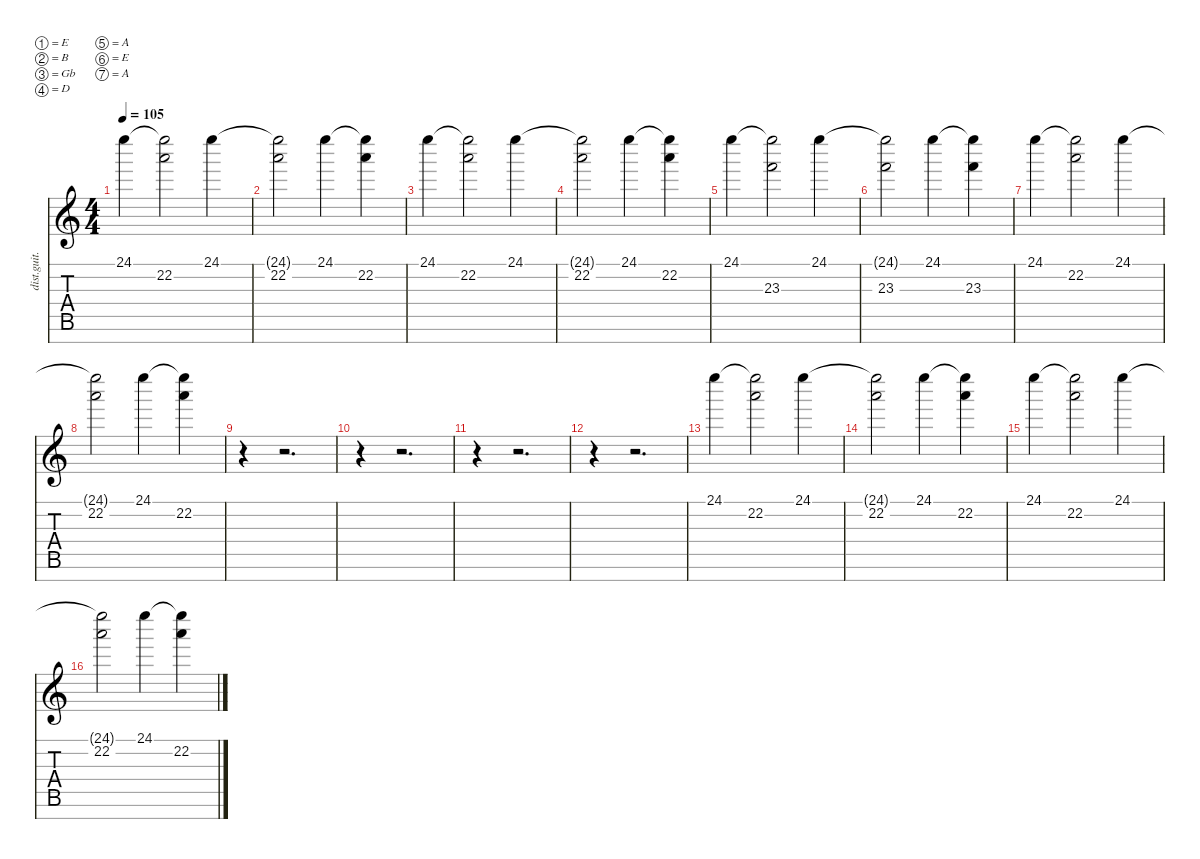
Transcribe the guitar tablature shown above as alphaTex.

\defaultSystemsLayout 4
\hideDynamics
\bracketExtendMode nobrackets
\track ("Delay Guitar" "dist.guit.") {instrument distortionguitar}
\staff {score tabs}
\tuning (E4 B3 Gb3 D3 A2 E2 A1)
\ts (4 4)
\tempo 105
\clef g2
\ks c
24.1.4{dy mf} (24.1{t} 22.2).2 24.1.4 |
(24.1{t} 22.2).2 24.1.4 (24.1{t} 22.2).4 |
24.1.4 (24.1{t} 22.2).2 24.1.4 |
(24.1{t} 22.2).2 24.1.4 (24.1{t} 22.2).4 |
24.1.4 (24.1{t} 23.3).2 24.1.4 |
(24.1{t} 23.3).2 24.1.4 (24.1{t} 23.3).4 |
24.1.4 (24.1{t} 22.2).2 24.1.4 |
(24.1{t} 22.2).2 24.1.4 (24.1{t} 22.2).4 |
r.4 r.2{d} |
r.4 r.2{d} |
r.4 r.2{d} |
r.4 r.2{d} |
24.1.4 (24.1{t} 22.2).2 24.1.4 |
(24.1{t} 22.2).2 24.1.4 (24.1{t} 22.2).4 |
24.1.4 (24.1{t} 22.2).2 24.1.4 |
(24.1{t} 22.2).2 24.1.4 (24.1{t} 22.2).4
